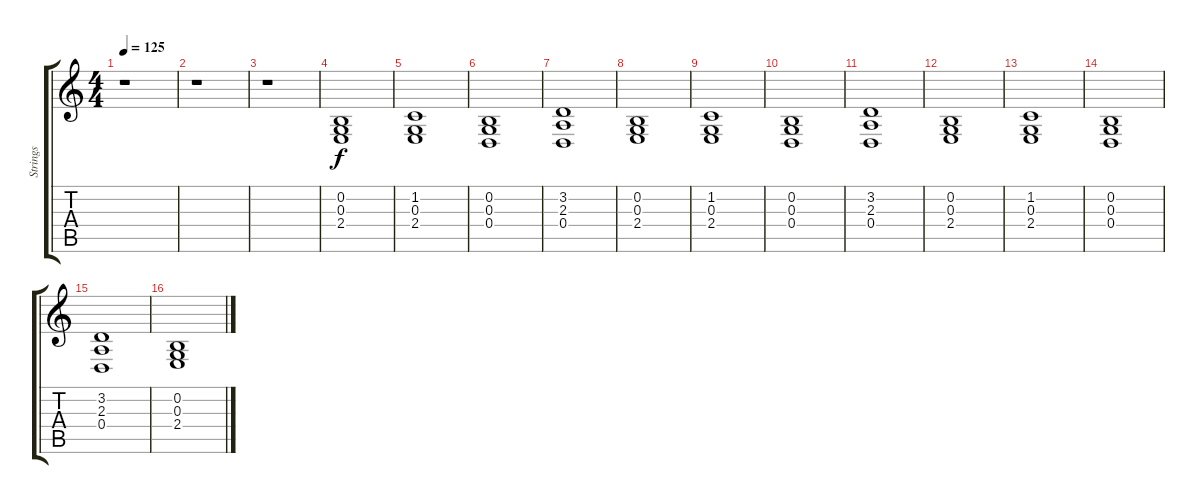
\track ("Strings" "Strings") {instrument stringensemble1}
\staff {score tabs}
\tuning (E4 B3 G3 D3 A2 E2) {hide}
\ts (4 4)
\tempo 125
\clef g2
\ks c
r.1{dy f} |
r.1 |
r.1 |
(0.2 0.3 2.4).1 |
(1.2 0.3 2.4).1 |
(0.2 0.3 0.4).1 |
(3.2 2.3 0.4).1 |
(0.2 0.3 2.4).1 |
(1.2 0.3 2.4).1 |
(0.2 0.3 0.4).1 |
(3.2 2.3 0.4).1 |
(0.2 0.3 2.4).1 |
(1.2 0.3 2.4).1 |
(0.2 0.3 0.4).1 |
(3.2 2.3 0.4).1 |
(0.2 0.3 2.4).1
